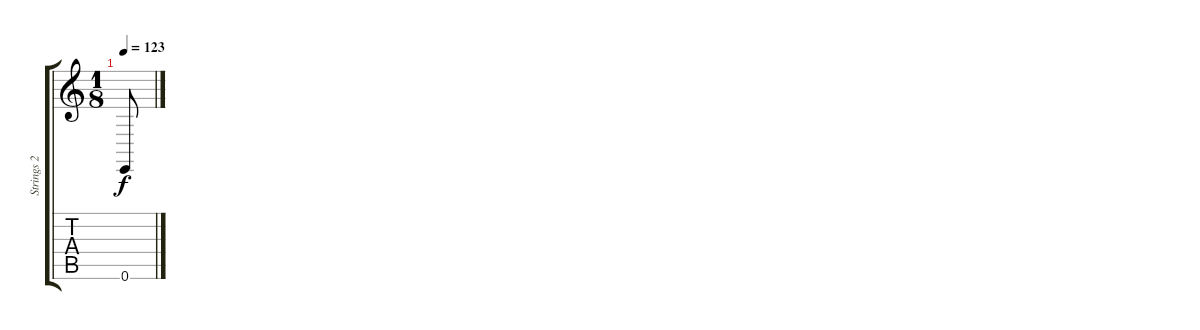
\track ("Strings 2" "Strings 2") {instrument synthstrings2}
\staff {score tabs}
\tuning (E4 B3 G3 D3 A2 E2) {hide}
\ts (1 8)
\tempo 123
\clef g2
\ks c
0.6.8{dy f}
